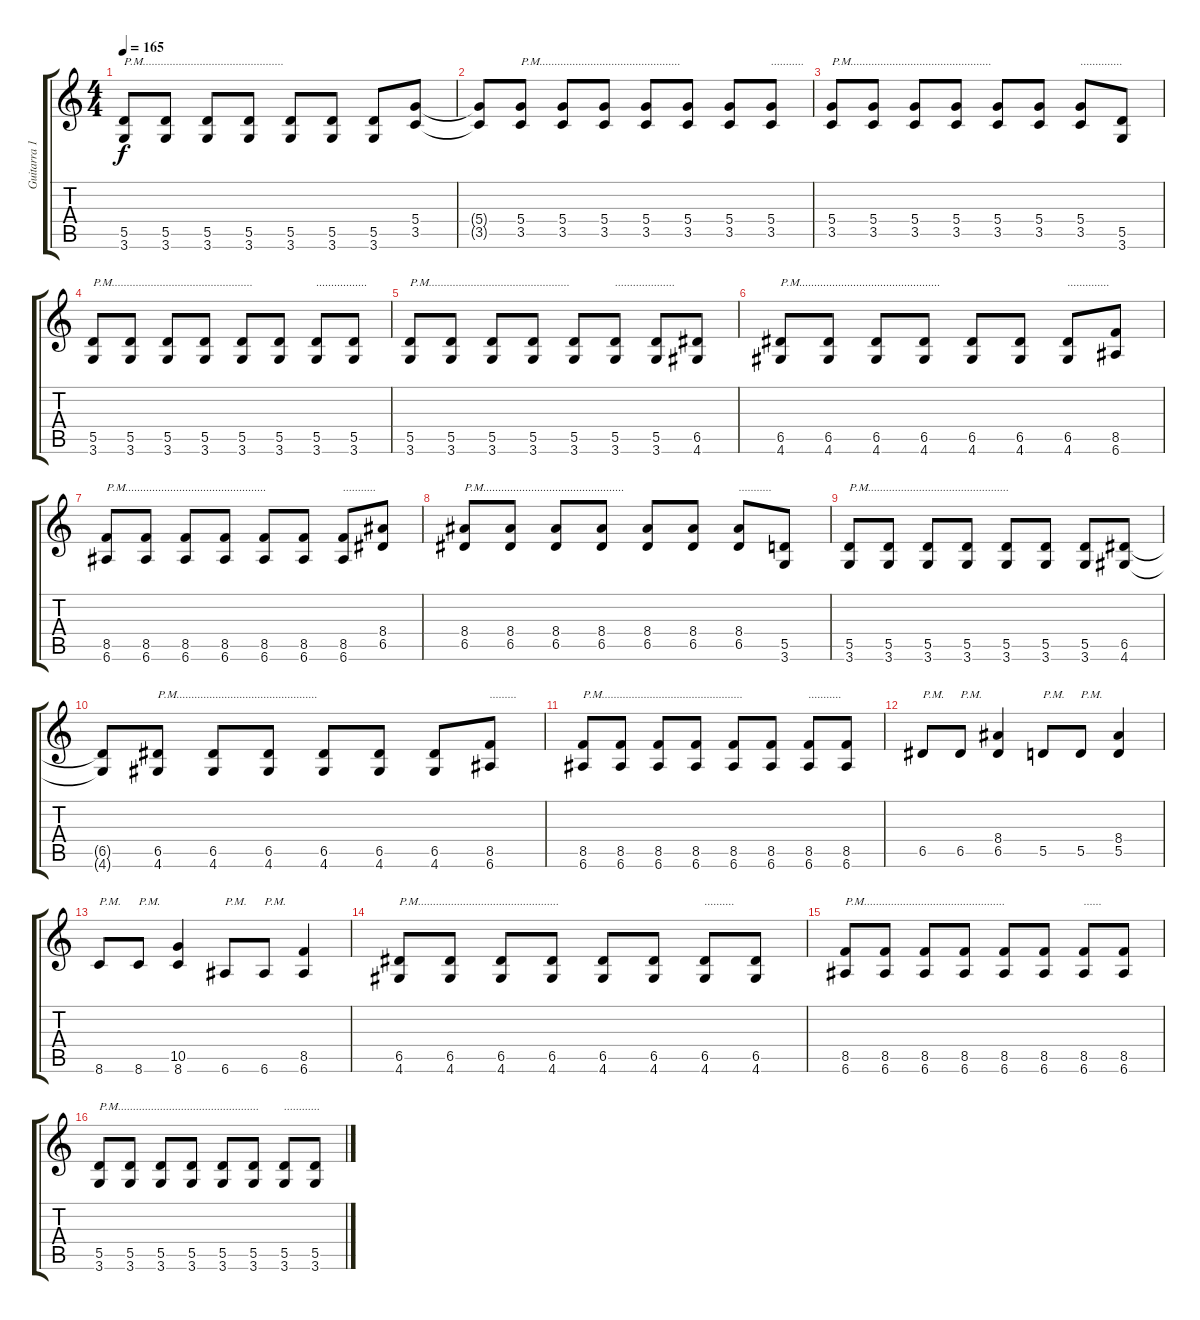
\track ("Guitarra 1" "Guitarra 1") {instrument distortionguitar}
\staff {score tabs}
\tuning (E4 B3 G3 D3 A2 E2) {hide}
\ts (4 4)
\tempo 165
\clef g2
\ks c
(5.5 3.6).8{txt "P.M..............................................." dy f} (5.5 3.6).8 (5.5 3.6).8 (5.5 3.6).8 (5.5 3.6).8 (5.5 3.6).8 (5.5 3.6).8 (5.4 3.5).8 |
(5.4{t} 3.5{t}).8 (5.4 3.5).8{txt "P.M..............................................."} (5.4 3.5).8 (5.4 3.5).8 (5.4 3.5).8 (5.4 3.5).8 (5.4 3.5).8 (5.4 3.5).8{txt "..........."} |
(5.4 3.5).8{txt "P.M..............................................."} (5.4 3.5).8 (5.4 3.5).8 (5.4 3.5).8 (5.4 3.5).8 (5.4 3.5).8 (5.4 3.5).8{txt ".............."} (5.5 3.6).8 |
(5.5 3.6).8{txt "P.M..............................................."} (5.5 3.6).8 (5.5 3.6).8 (5.5 3.6).8 (5.5 3.6).8 (5.5 3.6).8 (5.5 3.6).8{txt "................."} (5.5 3.6).8 |
(5.5 3.6).8{txt "P.M..............................................."} (5.5 3.6).8 (5.5 3.6).8 (5.5 3.6).8 (5.5 3.6).8 (5.5 3.6).8{txt "...................."} (5.5 3.6).8 (6.5 4.6).8 |
(6.5 4.6).8{txt "P.M..............................................."} (6.5 4.6).8 (6.5 4.6).8 (6.5 4.6).8 (6.5 4.6).8 (6.5 4.6).8 (6.5 4.6).8{txt ".............."} (8.5 6.6).8 |
(8.5 6.6).8{txt "P.M..............................................."} (8.5 6.6).8 (8.5 6.6).8 (8.5 6.6).8 (8.5 6.6).8 (8.5 6.6).8 (8.5 6.6).8{txt "..........."} (8.4 6.5).8 |
(8.4 6.5).8{txt "P.M..............................................."} (8.4 6.5).8 (8.4 6.5).8 (8.4 6.5).8 (8.4 6.5).8 (8.4 6.5).8 (8.4 6.5).8{txt "..........."} (5.5 3.6).8 |
(5.5 3.6).8{txt "P.M..............................................."} (5.5 3.6).8 (5.5 3.6).8 (5.5 3.6).8 (5.5 3.6).8 (5.5 3.6).8 (5.5 3.6).8 (6.5 4.6).8 |
(6.5{t} 4.6{t}).8 (6.5 4.6).8{txt "P.M..............................................."} (6.5 4.6).8 (6.5 4.6).8 (6.5 4.6).8 (6.5 4.6).8 (6.5 4.6).8 (8.5 6.6).8{txt "........."} |
(8.5 6.6).8{txt "P.M..............................................."} (8.5 6.6).8 (8.5 6.6).8 (8.5 6.6).8 (8.5 6.6).8 (8.5 6.6).8 (8.5 6.6).8{txt "..........."} (8.5 6.6).8 |
6.5.8{txt "P.M."} 6.5.8{txt "P.M."} (8.4 6.5).4 5.5.8{txt "P.M."} 5.5.8{txt "P.M."} (8.4 5.5).4 |
8.6.8{txt "P.M."} 8.6.8{txt "P.M."} (10.5 8.6).4 6.6.8{txt "P.M."} 6.6.8{txt "P.M."} (8.5 6.6).4 |
(6.5 4.6).8{txt "P.M..............................................."} (6.5 4.6).8 (6.5 4.6).8 (6.5 4.6).8 (6.5 4.6).8 (6.5 4.6).8 (6.5 4.6).8{txt ".........."} (6.5 4.6).8 |
(8.5 6.6).8{txt "P.M..............................................."} (8.5 6.6).8 (8.5 6.6).8 (8.5 6.6).8 (8.5 6.6).8 (8.5 6.6).8 (8.5 6.6).8{txt "......"} (8.5 6.6).8 |
(5.5 3.6).8{txt "P.M..............................................."} (5.5 3.6).8 (5.5 3.6).8 (5.5 3.6).8 (5.5 3.6).8 (5.5 3.6).8 (5.5 3.6).8{txt "............"} (5.5 3.6).8
